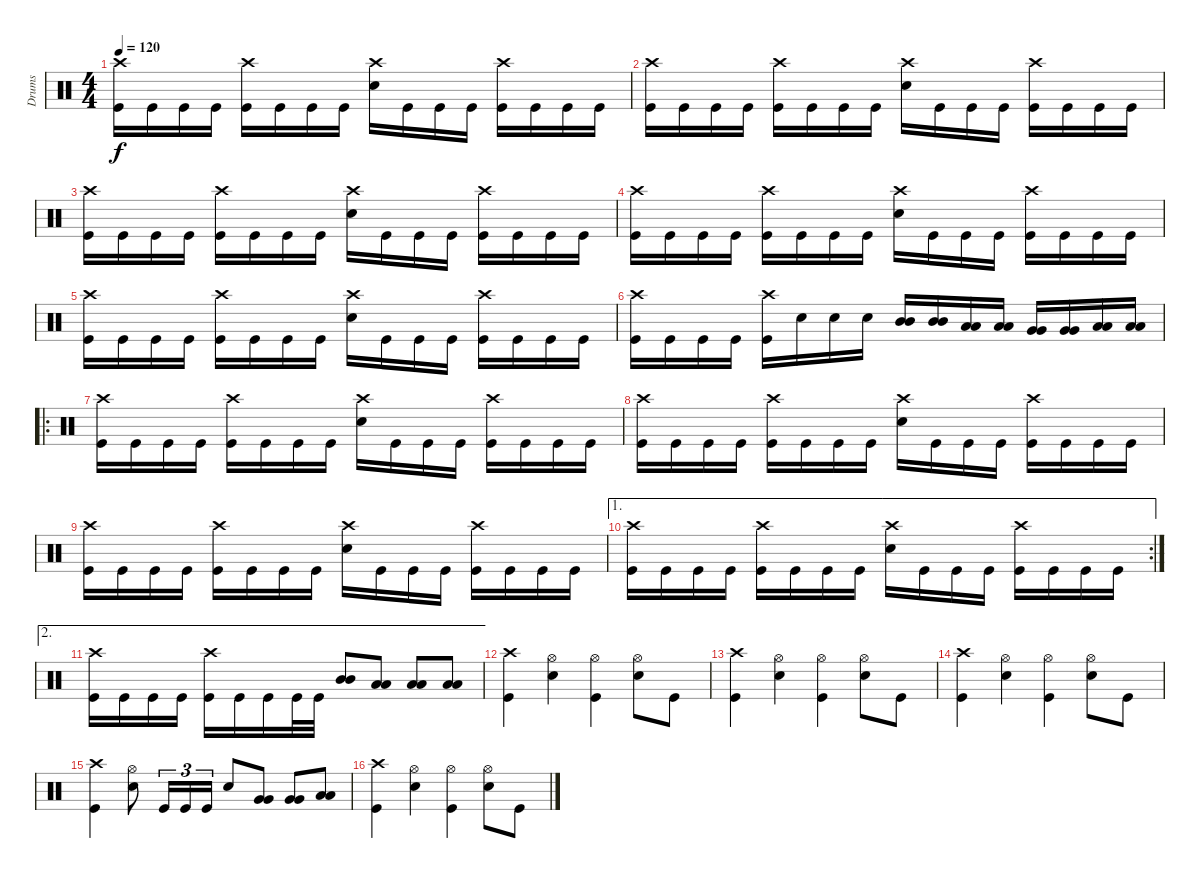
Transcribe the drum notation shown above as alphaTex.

\track ("Drums" "Drums") {instrument percussion}
\staff {score}
\articulation defaults
\ts (4 4)
\tempo 120
\clef neutral
\ks c
("Crash high (hit)" "Kick (hit)").16{dy f} "Kick (hit)".16 "Kick (hit)".16 "Kick (hit)".16 ("Crash high (hit)" "Kick (hit)").16 "Kick (hit)".16 "Kick (hit)".16 "Kick (hit)".16 ("Crash high (hit)" "Electric Snare (hit)").16 "Kick (hit)".16 "Kick (hit)".16 "Kick (hit)".16 ("Crash high (hit)" "Kick (hit)").16 "Kick (hit)".16 "Kick (hit)".16 "Kick (hit)".16 |
("Crash high (hit)" "Kick (hit)").16 "Kick (hit)".16 "Kick (hit)".16 "Kick (hit)".16 ("Crash high (hit)" "Kick (hit)").16 "Kick (hit)".16 "Kick (hit)".16 "Kick (hit)".16 ("Crash high (hit)" "Electric Snare (hit)").16 "Kick (hit)".16 "Kick (hit)".16 "Kick (hit)".16 ("Crash high (hit)" "Kick (hit)").16 "Kick (hit)".16 "Kick (hit)".16 "Kick (hit)".16 |
("Crash high (hit)" "Kick (hit)").16 "Kick (hit)".16 "Kick (hit)".16 "Kick (hit)".16 ("Crash high (hit)" "Kick (hit)").16 "Kick (hit)".16 "Kick (hit)".16 "Kick (hit)".16 ("Crash high (hit)" "Electric Snare (hit)").16 "Kick (hit)".16 "Kick (hit)".16 "Kick (hit)".16 ("Crash high (hit)" "Kick (hit)").16 "Kick (hit)".16 "Kick (hit)".16 "Kick (hit)".16 |
("Crash high (hit)" "Kick (hit)").16 "Kick (hit)".16 "Kick (hit)".16 "Kick (hit)".16 ("Crash high (hit)" "Kick (hit)").16 "Kick (hit)".16 "Kick (hit)".16 "Kick (hit)".16 ("Crash high (hit)" "Electric Snare (hit)").16 "Kick (hit)".16 "Kick (hit)".16 "Kick (hit)".16 ("Crash high (hit)" "Kick (hit)").16 "Kick (hit)".16 "Kick (hit)".16 "Kick (hit)".16 |
("Crash high (hit)" "Kick (hit)").16 "Kick (hit)".16 "Kick (hit)".16 "Kick (hit)".16 ("Crash high (hit)" "Kick (hit)").16 "Kick (hit)".16 "Kick (hit)".16 "Kick (hit)".16 ("Crash high (hit)" "Electric Snare (hit)").16 "Kick (hit)".16 "Kick (hit)".16 "Kick (hit)".16 ("Crash high (hit)" "Kick (hit)").16 "Kick (hit)".16 "Kick (hit)".16 "Kick (hit)".16 |
("Crash high (hit)" "Kick (hit)").16 "Kick (hit)".16 "Kick (hit)".16 "Kick (hit)".16 ("Crash high (hit)" "Kick (hit)").16 "Electric Snare (hit)".16 "Electric Snare (hit)".16 "Electric Snare (hit)".16 ("Mid Tom (hit)" "Mid Tom (hit)").16 ("Mid Tom (hit)" "Mid Tom (hit)").16 ("Low Tom (hit)" "Low Tom (hit)").16 ("Low Tom (hit)" "Low Tom (hit)").16 ("Very Low Tom (hit)" "Very Low Tom (hit)").16 ("Very Low Tom (hit)" "Very Low Tom (hit)").16 ("Low Floor Tom (hit)" "Low Floor Tom (hit)").16 ("Low Floor Tom (hit)" "Low Floor Tom (hit)").16 |
\ro
("Crash high (hit)" "Kick (hit)").16 "Kick (hit)".16 "Kick (hit)".16 "Kick (hit)".16 ("Crash high (hit)" "Kick (hit)").16 "Kick (hit)".16 "Kick (hit)".16 "Kick (hit)".16 ("Crash high (hit)" "Electric Snare (hit)").16 "Kick (hit)".16 "Kick (hit)".16 "Kick (hit)".16 ("Crash high (hit)" "Kick (hit)").16 "Kick (hit)".16 "Kick (hit)".16 "Kick (hit)".16 |
("Crash high (hit)" "Kick (hit)").16 "Kick (hit)".16 "Kick (hit)".16 "Kick (hit)".16 ("Crash high (hit)" "Kick (hit)").16 "Kick (hit)".16 "Kick (hit)".16 "Kick (hit)".16 ("Crash high (hit)" "Electric Snare (hit)").16 "Kick (hit)".16 "Kick (hit)".16 "Kick (hit)".16 ("Crash high (hit)" "Kick (hit)").16 "Kick (hit)".16 "Kick (hit)".16 "Kick (hit)".16 |
("Crash high (hit)" "Kick (hit)").16 "Kick (hit)".16 "Kick (hit)".16 "Kick (hit)".16 ("Crash high (hit)" "Kick (hit)").16 "Kick (hit)".16 "Kick (hit)".16 "Kick (hit)".16 ("Crash high (hit)" "Electric Snare (hit)").16 "Kick (hit)".16 "Kick (hit)".16 "Kick (hit)".16 ("Crash high (hit)" "Kick (hit)").16 "Kick (hit)".16 "Kick (hit)".16 "Kick (hit)".16 |
\ae 1
\rc 2
("Crash high (hit)" "Kick (hit)").16 "Kick (hit)".16 "Kick (hit)".16 "Kick (hit)".16 ("Crash high (hit)" "Kick (hit)").16 "Kick (hit)".16 "Kick (hit)".16 "Kick (hit)".16 ("Crash high (hit)" "Electric Snare (hit)").16 "Kick (hit)".16 "Kick (hit)".16 "Kick (hit)".16 ("Crash high (hit)" "Kick (hit)").16 "Kick (hit)".16 "Kick (hit)".16 "Kick (hit)".16 |
\ae 2
("Crash high (hit)" "Kick (hit)").16 "Kick (hit)".16 "Kick (hit)".16 "Kick (hit)".16 ("Crash high (hit)" "Kick (hit)").16 "Kick (hit)".16 "Kick (hit)".16 "Kick (hit)".32 "Kick (hit)".32 ("Mid Tom (hit)" "Mid Tom (hit)").8 ("Low Tom (hit)" "Low Tom (hit)").8 ("Low Tom (hit)" "Low Tom (hit)").8 ("Low Floor Tom (hit)" "Low Floor Tom (hit)").8 |
("Crash high (hit)" "Kick (hit)").4 ("Hi-Hat (open)" "Electric Snare (hit)").4 ("Hi-Hat (open)" "Kick (hit)").4 ("Hi-Hat (open)" "Electric Snare (hit)").8 "Kick (hit)".8 |
("Crash high (hit)" "Kick (hit)").4 ("Hi-Hat (open)" "Electric Snare (hit)").4 ("Hi-Hat (open)" "Kick (hit)").4 ("Hi-Hat (open)" "Electric Snare (hit)").8 "Kick (hit)".8 |
("Crash high (hit)" "Kick (hit)").4 ("Hi-Hat (open)" "Electric Snare (hit)").4 ("Hi-Hat (open)" "Kick (hit)").4 ("Hi-Hat (open)" "Electric Snare (hit)").8 "Kick (hit)".8 |
("Crash high (hit)" "Kick (hit)").4 ("Hi-Hat (open)" "Electric Snare (hit)").8 "Kick (hit)".16{tu (3 2)} "Kick (hit)".16{tu (3 2)} "Kick (hit)".16{tu (3 2)} "Electric Snare (hit)".8 ("Very Low Tom (hit)" "Very Low Tom (hit)").8 ("Very Low Tom (hit)" "Very Low Tom (hit)").8 ("Low Floor Tom (hit)" "Low Floor Tom (hit)").8 |
("Crash high (hit)" "Kick (hit)").4 ("Hi-Hat (open)" "Electric Snare (hit)").4 ("Hi-Hat (open)" "Kick (hit)").4 ("Hi-Hat (open)" "Electric Snare (hit)").8 "Kick (hit)".8
